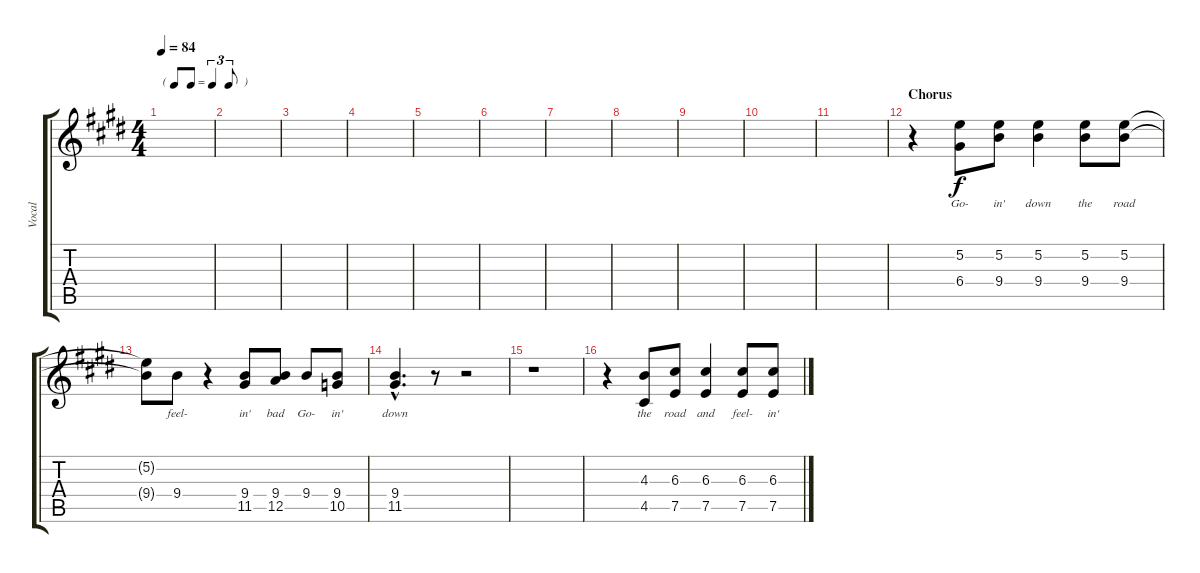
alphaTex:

\track ("Vocal" "Vocal") {instrument electricguitarjazz}
\staff {score tabs}
\tuning (E4 B3 G3 D3 A2 E2) {hide}
\ts (4 4)
\tf triplet8th
\tempo 84
\clef g2
\ks e
|
|
|
|
|
|
|
|
|
|
|
\section ("" "Chorus")
r.4 (5.2 6.4).8{lyrics (0 "Go-") lyrics (1 "") lyrics (2 "") lyrics (3 "") lyrics (4 "")} (5.2 9.4).8{lyrics (0 "in'") lyrics (1 "") lyrics (2 "") lyrics (3 "") lyrics (4 "")} (5.2 9.4).4{lyrics (0 "down") lyrics (1 "") lyrics (2 "") lyrics (3 "") lyrics (4 "")} (5.2 9.4).8{lyrics (0 "the") lyrics (1 "") lyrics (2 "") lyrics (3 "") lyrics (4 "")} (5.2 9.4).8{lyrics (0 "road") lyrics (1 "") lyrics (2 "") lyrics (3 "") lyrics (4 "")} |
(5.2{t} 9.4{t}).8{lyrics (0 "") lyrics (1 "") lyrics (2 "") lyrics (3 "") lyrics (4 "")} 9.4.8{lyrics (0 "feel-") lyrics (1 "") lyrics (2 "") lyrics (3 "") lyrics (4 "")} r.4 (9.4 11.5).8{lyrics (0 "in'") lyrics (1 "") lyrics (2 "") lyrics (3 "") lyrics (4 "")} (9.4 12.5).8{lyrics (0 "bad") lyrics (1 "") lyrics (2 "") lyrics (3 "") lyrics (4 "")} 9.4.8{lyrics (0 "Go-") lyrics (1 "") lyrics (2 "") lyrics (3 "") lyrics (4 "")} (9.4 10.5).8{lyrics (0 "in'") lyrics (1 "") lyrics (2 "") lyrics (3 "") lyrics (4 "")} |
(9.4{hac} 11.5{hac}).4{d lyrics (0 "down") lyrics (1 "") lyrics (2 "") lyrics (3 "") lyrics (4 "")} r.8 r.2 |
r.1 |
r.4 (4.3 4.5).8{lyrics (0 "the") lyrics (1 "") lyrics (2 "") lyrics (3 "") lyrics (4 "")} (6.3 7.5).8{lyrics (0 "road") lyrics (1 "") lyrics (2 "") lyrics (3 "") lyrics (4 "")} (6.3 7.5).4{lyrics (0 "and") lyrics (1 "") lyrics (2 "") lyrics (3 "") lyrics (4 "")} (6.3 7.5).8{lyrics (0 "feel-") lyrics (1 "") lyrics (2 "") lyrics (3 "") lyrics (4 "")} (6.3 7.5).8{lyrics (0 "in'") lyrics (1 "") lyrics (2 "") lyrics (3 "") lyrics (4 "")}
